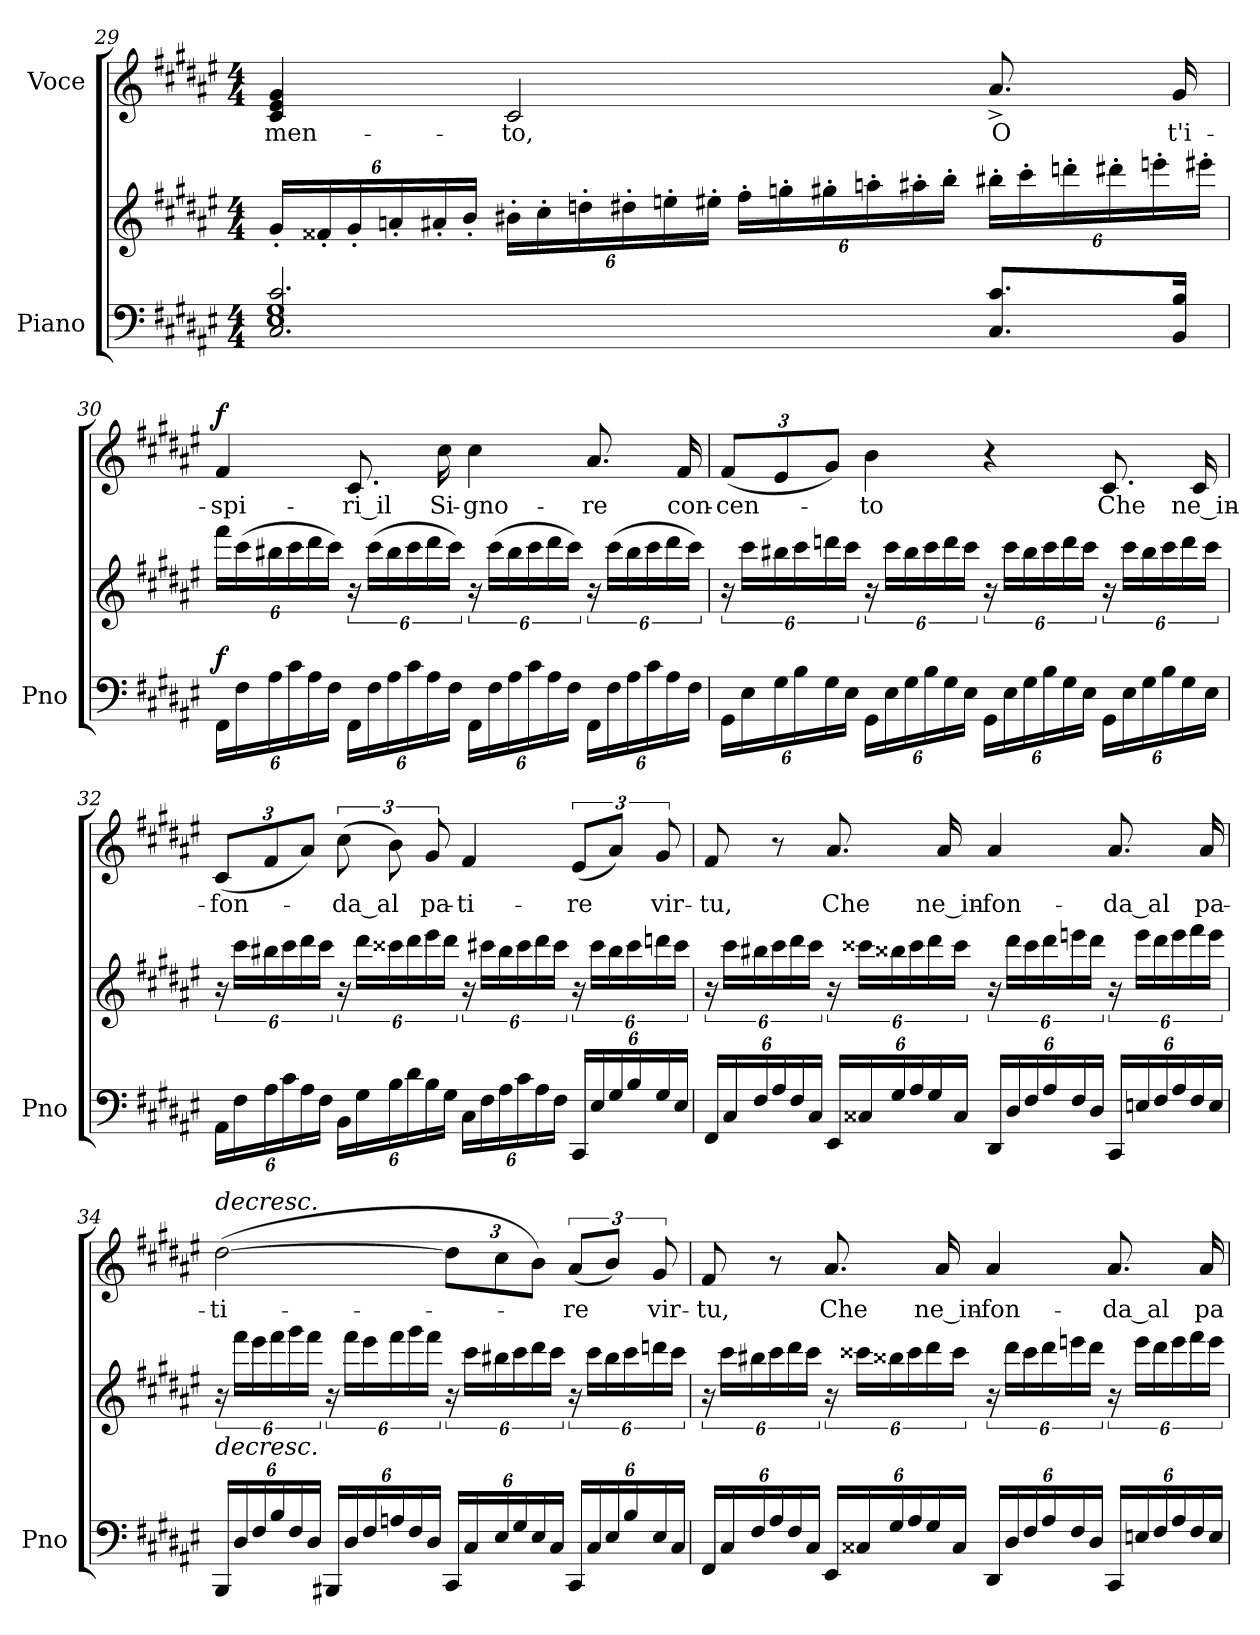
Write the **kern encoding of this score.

**kern	**kern	**dynam	**kern	**text	**dynam
*part2	*part2	*part2	*part1	*part1	*part1
*staff3	*staff2	*staff2/3	*staff1	*staff1	*staff1
*I"Piano	*	*	*I"Voce	*	*
*I'Pno	*	*	*	*	*
!!LO:PB:g=z
*clefF4	*clefG2	*	*clefG2	*	*
*k[f#c#g#d#a#e#]	*k[f#c#g#d#a#e#]	*	*k[f#c#g#d#a#e#]	*	*
*M4/4	*M4/4	*	*M4/4	*	*
=29	=29	=29	=29	=29	=29
*^	*	*	*	*	*
*	*	*Xbrackettup	*	*	*	*
2.C#/ 2.c#/	1E# 1G#	24g#'/LL	.	4c#/ 4e#/ 4g#/	-men-	.
.	.	24f##X'/	.	.	.	.
.	.	24g#'/	.	.	.	.
.	.	24an'/	.	.	.	.
.	.	24a#X'/	.	.	.	.
.	.	24b'/JJ	.	.	.	.
.	.	24b#X'\LL	.	2c#/	-to,	.
.	.	24cc#'\	.	.	.	.
.	.	24ddn'\	.	.	.	.
.	.	24dd#X'\	.	.	.	.
.	.	24een'\	.	.	.	.
.	.	24ee#X'\JJ	.	.	.	.
.	.	24ff#'\LL	.	.	.	.
.	.	24ggn'\	.	.	.	.
.	.	24gg#X'\	.	.	.	.
.	.	24aan'\	.	.	.	.
.	.	24aa#X'\	.	.	.	.
.	.	24bb'\JJ	.	.	.	.
8.C#/ 8.c#/L	.	24bb#X'\LL	.	8.a#^/	O	.
.	.	24ccc#'\	.	.	.	.
.	.	24dddn'\	.	.	.	.
.	.	24ddd#X'\	.	.	.	.
.	.	24eeen'\	.	.	.	.
16BB/ 16B/Jk	.	.	.	16g#/	t'i-	.
.	.	24eee#X'\JJ	.	.	.	.
*v	*v	*	*	*	*	*
!!LO:LB:g=z
=30	=30	=30	=30	=30	=30
*Xbrackettup	*	*	*	*	*
!	!	!LO:DY:a=2	!	!	!LO:DY:a
24FF#\LL	24fff#\LL	f	4f#/	-spi-	f
24F#\	(24ccc#\	.	.	.	.
24A#\	24bb#X\	.	.	.	.
24c#\	24ccc#\	.	.	.	.
24A#\	24ddd#\	.	.	.	.
24F#\JJ	24ccc#\JJ)	.	.	.	.
*	*brackettup	*	*	*	*
24FF#\LL	24r	.	8.c#/	-ri_il	.
24F#\	(24ccc#\LL	.	.	.	.
24A#\	24bb#\	.	.	.	.
24c#\	24ccc#\	.	.	.	.
24A#\	24ddd#\	.	.	.	.
.	.	.	16cc#\	Si-	.
24F#\JJ	24ccc#\JJ)	.	.	.	.
24FF#\LL	24r	.	4cc#\	-gno-	.
24F#\	(24ccc#\LL	.	.	.	.
24A#\	24bb#\	.	.	.	.
24c#\	24ccc#\	.	.	.	.
24A#\	24ddd#\	.	.	.	.
24F#\JJ	24ccc#\JJ)	.	.	.	.
24FF#\LL	24r	.	8.a#/	-re	.
24F#\	(24ccc#\LL	.	.	.	.
24A#\	24bb#\	.	.	.	.
24c#\	24ccc#\	.	.	.	.
24A#\	24ddd#\	.	.	.	.
.	.	.	16f#/	con-	.
24F#\JJ	24ccc#\JJ)	.	.	.	.
!!LO:LB:g=z
=31	=31	=31	=31	=31	=31
*	*	*	*Xbrackettup	*	*
24GG#\LL	24r	.	(12f#/L	-cen-	.
24E#\	24ccc#\LL	.	.	.	.
24G#\	24bb#X\	.	12e#/	.	.
24B\	24ccc#\	.	.	.	.
24G#\	24dddn\	.	12g#/J)	.	.
24E#\JJ	24ccc#\JJ	.	.	.	.
24GG#\LL	24r	.	4b\	-to	.
24E#\	24ccc#\LL	.	.	.	.
24G#\	24bb#\	.	.	.	.
24B\	24ccc#\	.	.	.	.
24G#\	24ddd\	.	.	.	.
24E#\JJ	24ccc#\JJ	.	.	.	.
24GG#\LL	24r	.	4r	.	.
24E#\	24ccc#\LL	.	.	.	.
24G#\	24bb#\	.	.	.	.
24B\	24ccc#\	.	.	.	.
24G#\	24ddd\	.	.	.	.
24E#\JJ	24ccc#\JJ	.	.	.	.
24GG#\LL	24r	.	8.c#/	Che	.
24E#\	24ccc#\LL	.	.	.	.
24G#\	24bb#\	.	.	.	.
24B\	24ccc#\	.	.	.	.
24G#\	24ddd\	.	.	.	.
.	.	.	16c#/	ne_in-	.
24E#\JJ	24ccc#\JJ	.	.	.	.
!!LO:LB:g=z
=32	=32	=32	=32	=32	=32
24AA#\LL	24r	.	(12c#/L	fon-	.
24F#\	24ccc#\LL	.	.	.	.
24A#\	24bb#X\	.	12f#/	.	.
24c#\	24ccc#\	.	.	.	.
24A#\	24ddd#\	.	12a#/J)	.	.
24F#\JJ	24ccc#\JJ	.	.	.	.
*	*	*	*brackettup	*	*
24BB\LL	24r	.	(12cc#\	-da_al	.
24G#\	24ddd#\LL	.	.	.	.
24B\	24ccc##X\	.	12b\)	.	.
24d#\	24ddd#\	.	.	.	.
24B\	24eee#\	.	12g#/	pa-	.
24G#\JJ	24ddd#\JJ	.	.	.	.
24C#\LL	24r	.	4f#/	-ti-	.
24F#\	24ccc#X\LL	.	.	.	.
24A#\	24bb#\	.	.	.	.
24c#\	24ccc#\	.	.	.	.
24A#\	24ddd#\	.	.	.	.
24F#\JJ	24ccc#\JJ	.	.	.	.
24CC#/LL	24r	.	(12e#/L	-re	.
24E#/	24ccc#\LL	.	.	.	.
24G#/	24bb#\	.	12a#/J)	.	.
24B/	24ccc#\	.	.	.	.
24G#/	24dddn\	.	12g#/	vir-	.
24E#/JJ	24ccc#\JJ	.	.	.	.
!!LO:LB:g=z
=33	=33	=33	=33	=33	=33
24FF#/LL	24r	.	8f#/	-tu,	.
24C#/	24ccc#\LL	.	.	.	.
24F#/	24bb#X\	.	.	.	.
24A#/	24ccc#\	.	8r	.	.
24F#/	24ddd#\	.	.	.	.
24C#/JJ	24ccc#\JJ	.	.	.	.
24EE#/LL	24r	.	8.a#/	Che	.
24C##X/	24ccc##X\LL	.	.	.	.
24G#/	24bb##X\	.	.	.	.
24A#/	24ccc##\	.	.	.	.
24G#/	24ddd#\	.	.	.	.
.	.	.	16a#/	ne_in-	.
24C##/JJ	24ccc##\JJ	.	.	.	.
24DD#/LL	24r	.	4a#/	-fon-	.
24D#/	24ddd#\LL	.	.	.	.
24F#/	24ccc##\	.	.	.	.
24A#/	24ddd#\	.	.	.	.
24F#/	24eeen\	.	.	.	.
24D#/JJ	24ddd#\JJ	.	.	.	.
24CC#/LL	24r	.	8.a#/	-da_al	.
24En/	24eee\LL	.	.	.	.
24F#/	24ddd#\	.	.	.	.
24A#/	24eee\	.	.	.	.
24F#/	24fff#\	.	.	.	.
.	.	.	16a#/	pa-	.
24E/JJ	24eee\JJ	.	.	.	.
!!LO:PB:g=z
=34	=34	=34	=34	=34	=34
!	!	!	!LO:TX:a:i:t=decresc.	!	!
!LO:TX:a:i:t=decresc.	!	!	!	!	!
24BBB/LL	24r	.	([2dd#\	-ti-	.
24D#/	24fff#\LL	.	.	.	.
24F#/	24eee#\	.	.	.	.
24B/	24fff#\	.	.	.	.
24F#/	24ggg#\	.	.	.	.
24D#/JJ	24fff#\JJ	.	.	.	.
24BBB#X/LL	24r	.	.	.	.
24D#/	24fff#\LL	.	.	.	.
24F#/	24eee#\	.	.	.	.
24An/	24fff#\	.	.	.	.
24F#/	24ggg#\	.	.	.	.
24D#/JJ	24fff#\JJ	.	.	.	.
*	*	*	*Xbrackettup	*	*
24CC#/LL	24r	.	12dd#\L]	.	.
24C#/	24ccc#\LL	.	.	.	.
24E#/	24bb#X\	.	12cc#\	.	.
24G#/	24ccc#\	.	.	.	.
24E#/	24ddd#\	.	12b\J)	.	.
24C#/JJ	24ccc#\JJ	.	.	.	.
*	*	*	*brackettup	*	*
24CC#/LL	24r	.	(12a#/L	-re	.
24C#/	24ccc#\LL	.	.	.	.
24E#/	24bb#\	.	12b/J)	.	.
24B/	24ccc#\	.	.	.	.
24E#/	24dddn\	.	12g#/	vir-	.
24C#/JJ	24ccc#\JJ	.	.	.	.
!!LO:LB:g=z
=35	=35	=35	=35	=35	=35
24FF#/LL	24r	.	8f#/	-tu,	.
24C#/	24ccc#\LL	.	.	.	.
24F#/	24bb#X\	.	.	.	.
24A#/	24ccc#\	.	8r	.	.
24F#/	24ddd#\	.	.	.	.
24C#/JJ	24ccc#\JJ	.	.	.	.
24EE#/LL	24r	.	8.a#/	Che	.
24C##X/	24ccc##X\LL	.	.	.	.
24G#/	24bb##X\	.	.	.	.
24A#/	24ccc##\	.	.	.	.
24G#/	24ddd#\	.	.	.	.
.	.	.	16a#/	ne_in-	.
24C##/JJ	24ccc##\JJ	.	.	.	.
24DD#/LL	24r	.	4a#/	-fon-	.
24D#/	24ddd#\LL	.	.	.	.
24F#/	24ccc##\	.	.	.	.
24A#/	24ddd#\	.	.	.	.
24F#/	24eeen\	.	.	.	.
24D#/JJ	24ddd#\JJ	.	.	.	.
24CC#/LL	24r	.	8.a#/	-da_al	.
24En/	24eee\LL	.	.	.	.
24F#/	24ddd#\	.	.	.	.
24A#/	24eee\	.	.	.	.
24F#/	24fff#\	.	.	.	.
.	.	.	16a#/	pa-	.
24E/JJ	24eee\JJ	.	.	.	.
=	=	=	=	=	=
*-	*-	*-	*-	*-	*-
